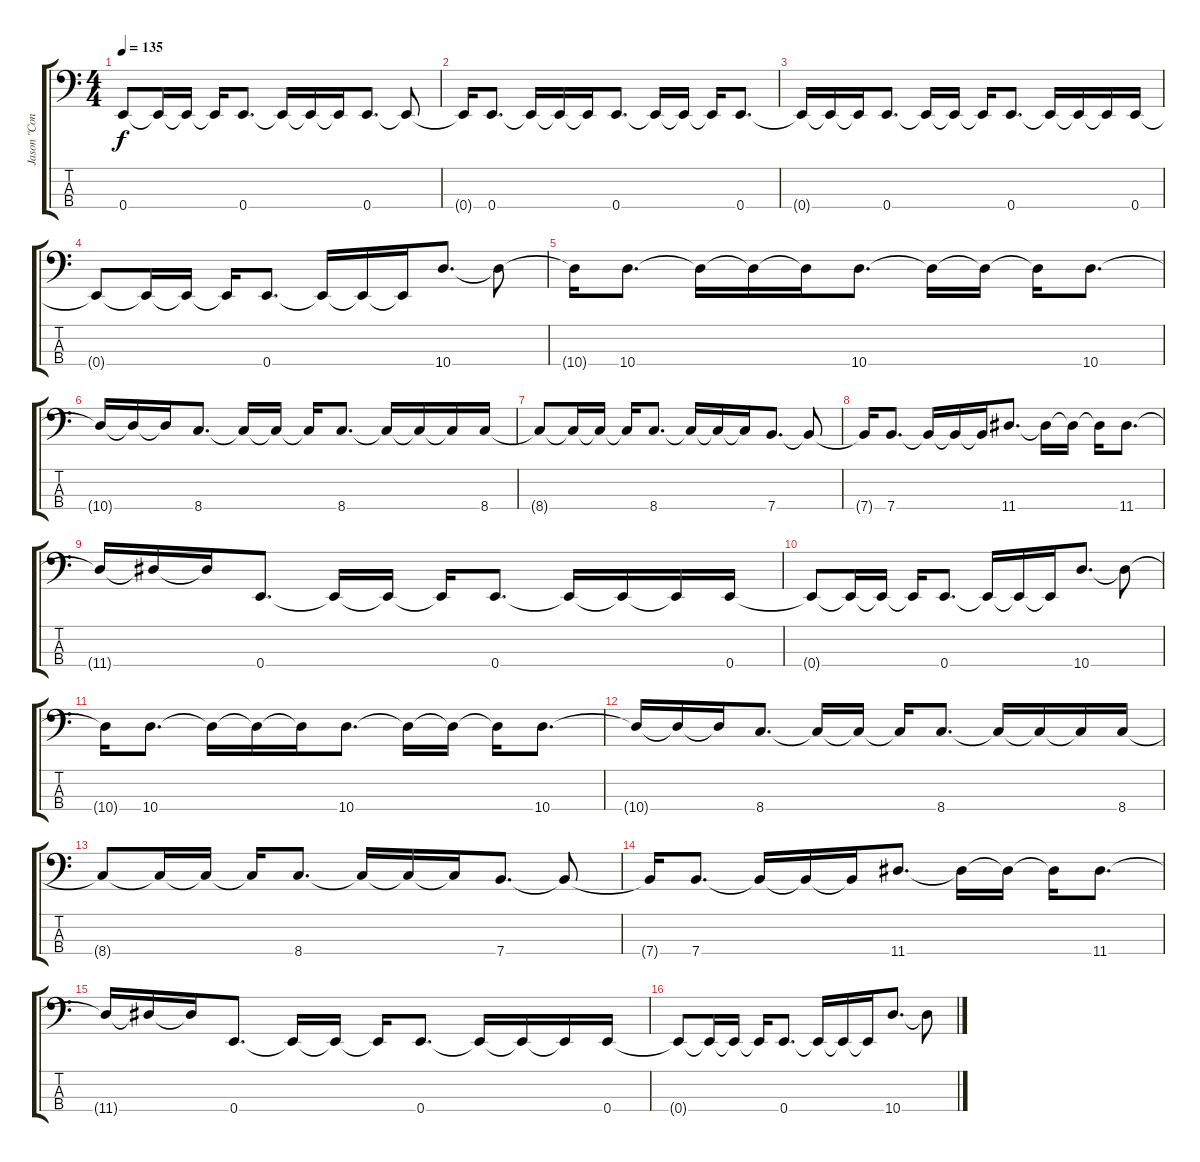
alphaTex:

\track ("Jason \"Cone\" McCaslin" "Jason \"Con") {instrument electricbasspick}
\staff {score tabs}
\tuning (G2 D2 A1 E1) {hide}
\ts (4 4)
\tempo 135
\clef f4
\ks c
0.4{t}.8{dy f} 0.4{t}.16 0.4{t}.16 0.4{t}.16 0.4.8{d} 0.4{t}.16 0.4{t}.16 0.4{t}.16 0.4.8{d} 0.4{t}.8 |
0.4{t}.16 0.4.8{d} 0.4{t}.16 0.4{t}.16 0.4{t}.16 0.4.8{d} 0.4{t}.16 0.4{t}.16 0.4{t}.16 0.4.8{d} |
0.4{t}.16 0.4{t}.16 0.4{t}.16 0.4.8{d} 0.4{t}.16 0.4{t}.16 0.4{t}.16 0.4.8{d} 0.4{t}.16 0.4{t}.16 0.4{t}.16 0.4.16 |
0.4{t}.8 0.4{t}.16 0.4{t}.16 0.4{t}.16 0.4.8{d} 0.4{t}.16 0.4{t}.16 0.4{t}.16 10.4.8{d} 10.4{t}.8 |
10.4{t}.16 10.4.8{d} 10.4{t}.16 10.4{t}.16 10.4{t}.16 10.4.8{d} 10.4{t}.16 10.4{t}.16 10.4{t}.16 10.4.8{d} |
10.4{t}.16 10.4{t}.16 10.4{t}.16 8.4.8{d} 8.4{t}.16 8.4{t}.16 8.4{t}.16 8.4.8{d} 8.4{t}.16 8.4{t}.16 8.4{t}.16 8.4.16 |
8.4{t}.8 8.4{t}.16 8.4{t}.16 8.4{t}.16 8.4.8{d} 8.4{t}.16 8.4{t}.16 8.4{t}.16 7.4.8{d} 7.4{t}.8 |
7.4{t}.16 7.4.8{d} 7.4{t}.16 7.4{t}.16 7.4{t}.16 11.4.8{d} 11.4{t}.16 11.4{t}.16 11.4{t}.16 11.4.8{d} |
11.4{t}.16 11.4{t}.16 11.4{t}.16 0.4.8{d} 0.4{t}.16 0.4{t}.16 0.4{t}.16 0.4.8{d} 0.4{t}.16 0.4{t}.16 0.4{t}.16 0.4.16 |
0.4{t}.8 0.4{t}.16 0.4{t}.16 0.4{t}.16 0.4.8{d} 0.4{t}.16 0.4{t}.16 0.4{t}.16 10.4.8{d} 10.4{t}.8 |
10.4{t}.16 10.4.8{d} 10.4{t}.16 10.4{t}.16 10.4{t}.16 10.4.8{d} 10.4{t}.16 10.4{t}.16 10.4{t}.16 10.4.8{d} |
10.4{t}.16 10.4{t}.16 10.4{t}.16 8.4.8{d} 8.4{t}.16 8.4{t}.16 8.4{t}.16 8.4.8{d} 8.4{t}.16 8.4{t}.16 8.4{t}.16 8.4.16 |
8.4{t}.8 8.4{t}.16 8.4{t}.16 8.4{t}.16 8.4.8{d} 8.4{t}.16 8.4{t}.16 8.4{t}.16 7.4.8{d} 7.4{t}.8 |
7.4{t}.16 7.4.8{d} 7.4{t}.16 7.4{t}.16 7.4{t}.16 11.4.8{d} 11.4{t}.16 11.4{t}.16 11.4{t}.16 11.4.8{d} |
11.4{t}.16 11.4{t}.16 11.4{t}.16 0.4.8{d} 0.4{t}.16 0.4{t}.16 0.4{t}.16 0.4.8{d} 0.4{t}.16 0.4{t}.16 0.4{t}.16 0.4.16 |
0.4{t}.8 0.4{t}.16 0.4{t}.16 0.4{t}.16 0.4.8{d} 0.4{t}.16 0.4{t}.16 0.4{t}.16 10.4.8{d} 10.4{t}.8
